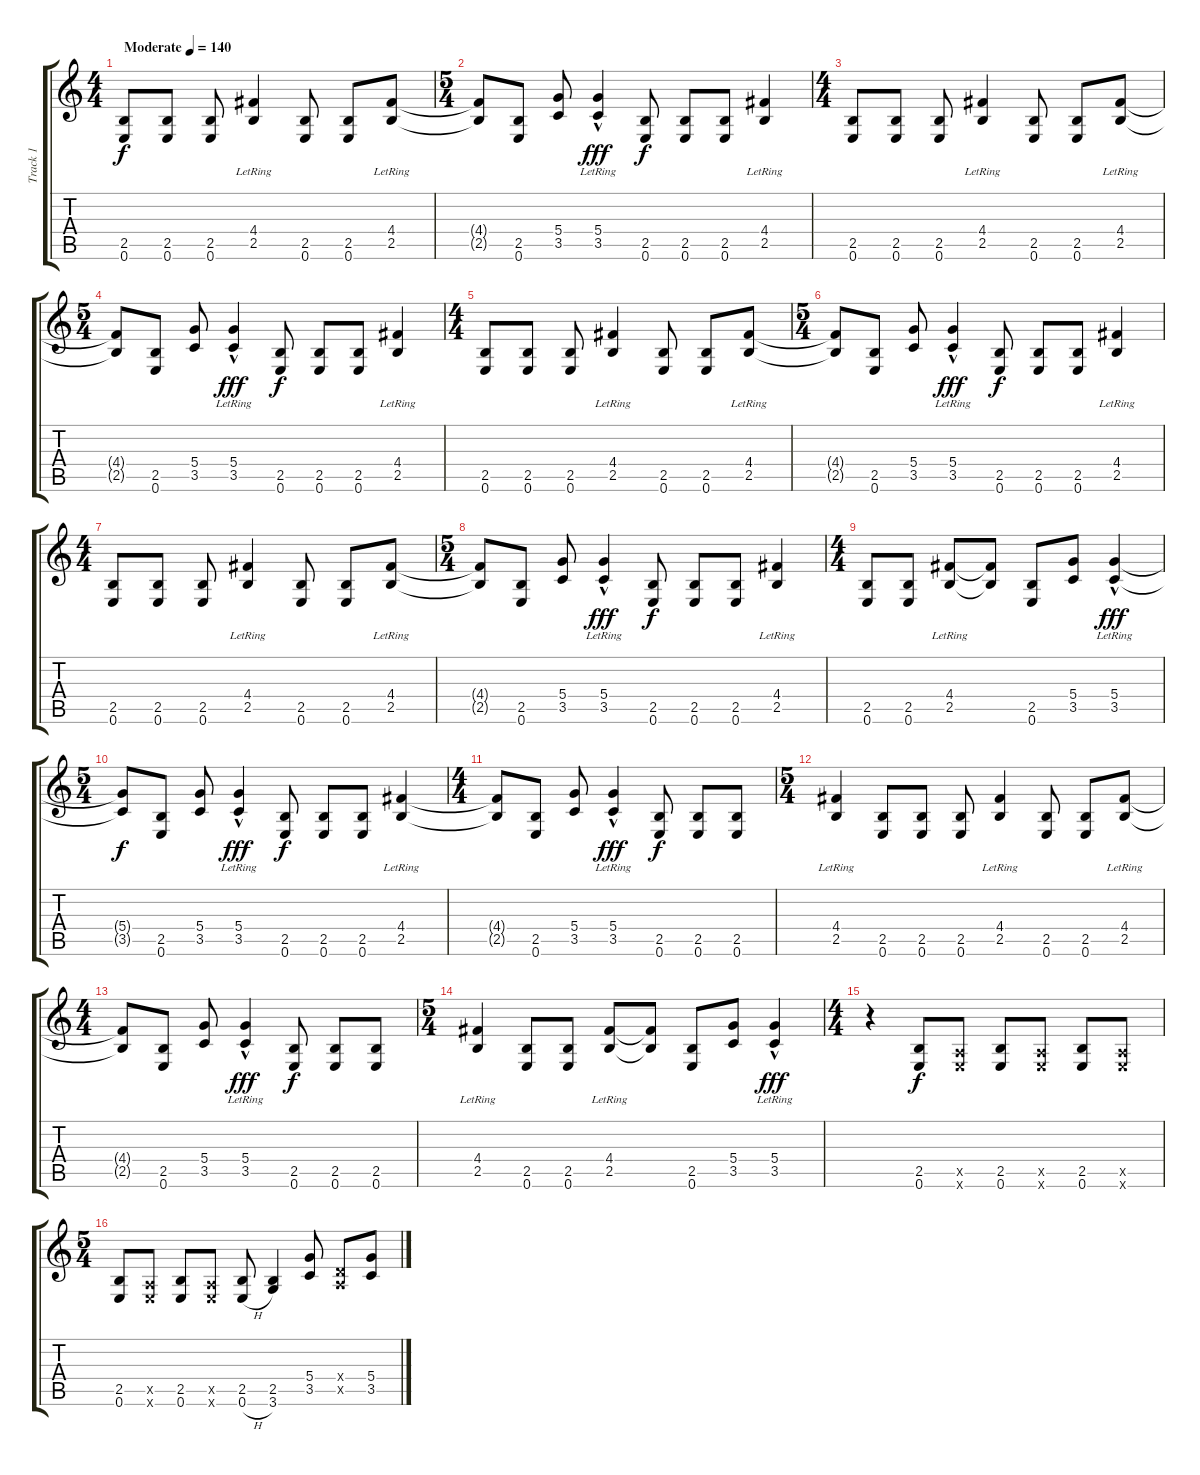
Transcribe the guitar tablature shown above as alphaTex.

\track ("Track 1" "Track 1") {instrument distortionguitar}
\staff {score tabs}
\tuning (E4 B3 G3 D3 A2 E2) {hide}
\ts (4 4)
\tempo (140 "Moderate")
\clef g2
\ks c
(2.5 0.6).8{dy f instrument distortionguitar} (2.5 0.6).8 (2.5 0.6).8 (4.4 2.5{lr}).4 (2.5 0.6).8 (2.5 0.6).8 (4.4 2.5{lr}).8 |
\ts (5 4)
(4.4{t} 2.5{t}).8 (2.5 0.6).8 (5.4 3.5).8 (5.4{hac lr} 3.5{hac lr}).4{dy fff} (2.5 0.6).8{dy f} (2.5 0.6).8 (2.5 0.6).8 (4.4 2.5{lr}).4 |
\ts (4 4)
(2.5 0.6).8 (2.5 0.6).8 (2.5 0.6).8 (4.4 2.5{lr}).4 (2.5 0.6).8 (2.5 0.6).8 (4.4 2.5{lr}).8 |
\ts (5 4)
(4.4{t} 2.5{t}).8 (2.5 0.6).8 (5.4 3.5).8 (5.4{hac lr} 3.5{hac lr}).4{dy fff} (2.5 0.6).8{dy f} (2.5 0.6).8 (2.5 0.6).8 (4.4 2.5{lr}).4 |
\ts (4 4)
(2.5 0.6).8 (2.5 0.6).8 (2.5 0.6).8 (4.4 2.5{lr}).4 (2.5 0.6).8 (2.5 0.6).8 (4.4 2.5{lr}).8 |
\ts (5 4)
(4.4{t} 2.5{t}).8 (2.5 0.6).8 (5.4 3.5).8 (5.4{hac lr} 3.5{hac lr}).4{dy fff} (2.5 0.6).8{dy f} (2.5 0.6).8 (2.5 0.6).8 (4.4 2.5{lr}).4 |
\ts (4 4)
(2.5 0.6).8 (2.5 0.6).8 (2.5 0.6).8 (4.4 2.5{lr}).4 (2.5 0.6).8 (2.5 0.6).8 (4.4 2.5{lr}).8 |
\ts (5 4)
(4.4{t} 2.5{t}).8 (2.5 0.6).8 (5.4 3.5).8 (5.4{hac lr} 3.5{hac lr}).4{dy fff} (2.5 0.6).8{dy f} (2.5 0.6).8 (2.5 0.6).8 (4.4 2.5{lr}).4 |
\ts (4 4)
(2.5 0.6).8 (2.5 0.6).8 (4.4 2.5{lr}).8 (4.4{t} 2.5{t}).8 (2.5 0.6).8 (5.4 3.5).8 (5.4{hac lr} 3.5{hac lr}).4{dy fff} |
\ts (5 4)
(5.4{t} 3.5{t}).8{dy f} (2.5 0.6).8 (5.4 3.5).8 (5.4{hac lr} 3.5{hac lr}).4{dy fff} (2.5 0.6).8{dy f} (2.5 0.6).8 (2.5 0.6).8 (4.4 2.5{lr}).4 |
\ts (4 4)
(4.4{t} 2.5{t}).8 (2.5 0.6).8 (5.4 3.5).8 (5.4{hac lr} 3.5{hac lr}).4{dy fff} (2.5 0.6).8{dy f} (2.5 0.6).8 (2.5 0.6).8 |
\ts (5 4)
(4.4 2.5{lr}).4 (2.5 0.6).8 (2.5 0.6).8 (2.5 0.6).8 (4.4 2.5{lr}).4 (2.5 0.6).8 (2.5 0.6).8 (4.4 2.5{lr}).8 |
\ts (4 4)
(4.4{t} 2.5{t}).8 (2.5 0.6).8 (5.4 3.5).8 (5.4{hac lr} 3.5{hac lr}).4{dy fff} (2.5 0.6).8{dy f} (2.5 0.6).8 (2.5 0.6).8 |
\ts (5 4)
(4.4 2.5{lr}).4 (2.5 0.6).8 (2.5 0.6).8 (4.4 2.5{lr}).8 (4.4{t} 2.5{t}).8 (2.5 0.6).8 (5.4 3.5).8 (5.4{hac lr} 3.5{hac lr}).4{dy fff} |
\ts (4 4)
r.4 (2.5 0.6).8{dy f} (0.5{x} 0.6{x}).8 (2.5 0.6).8 (0.5{x} 0.6{x}).8 (2.5 0.6).8 (0.5{x} 0.6{x}).8 |
\ts (5 4)
(2.5 0.6).8 (0.5{x} 0.6{x}).8 (2.5 0.6).8 (0.5{x} 0.6{x}).8 (2.5 0.6{h}).8 (2.5 3.6).4 (5.4 3.5).8 (0.4{x} 0.5{x}).8 (5.4 3.5).8
